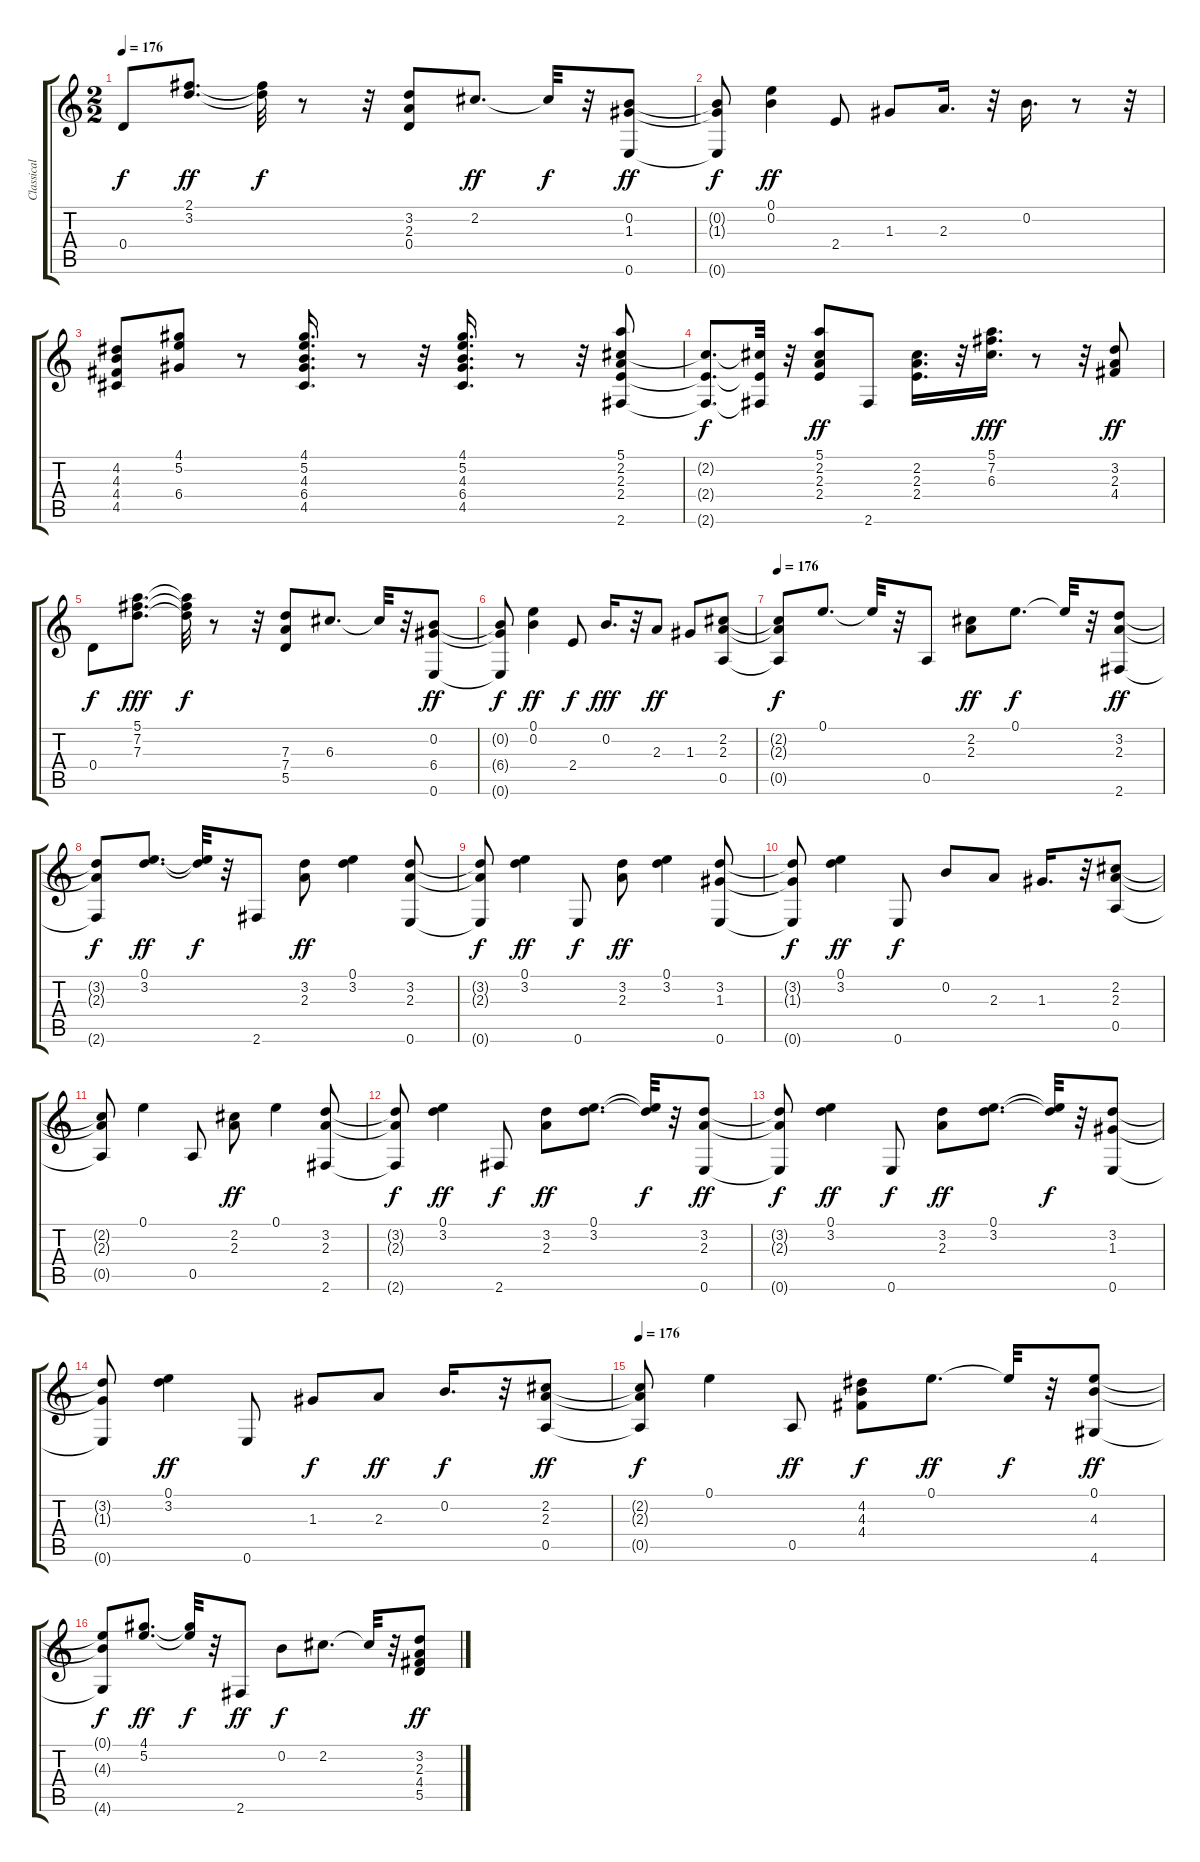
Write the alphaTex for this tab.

\track ("Classical Guitar" "Classical ") {instrument acousticguitarnylon}
\staff {score tabs}
\tuning (E4 B3 G3 D3 A2 E2) {hide}
\ts (2 2)
\tempo 176
\clef g2
\ks c
0.4.8{dy f} (2.1 3.2).8{d dy ff} (2.1{t} 3.2{t}).32{dy f} r.8 r.32 (3.2 2.3 0.4).8 2.2.8{d dy ff} 2.2{t}.32{dy f} r.32 (0.2 1.3 0.6).8{dy ff} |
(0.2{t} 1.3{t} 0.6{t}).8{dy f} (0.1 0.2).4{dy ff} 2.4.8 1.3.8 2.3.16{d} r.32 0.2.16{d} r.8 r.32 |
(4.2 4.3 4.4 4.5).8 (4.1 5.2 6.4).8 r.8 (4.1 5.2 4.3 6.4 4.5).16{d} r.8 r.32 (4.1 5.2 4.3 6.4 4.5).16{d} r.8 r.32 (5.1 2.2 2.3 2.4 2.6).8 |
(2.2{t} 2.4{t} 2.6{t}).8{d dy f} (2.2{t} 2.4{t} 2.6{t}).32 r.32 (5.1 2.2 2.3 2.4).8{dy ff} 2.6.8 (2.2 2.3 2.4).16{d} r.32 (5.1 7.2 6.3).16{d dy fff} r.8 r.32 (3.2 2.3 4.4).8{dy ff} |
0.4.8{dy f} (5.1 7.2 7.3).8{d dy fff} (5.1{t} 7.2{t} 7.3{t}).32{dy f} r.8 r.32 (7.3 7.4 5.5).8 6.3.8{d} 6.3{t}.32 r.32 (0.2 6.4 0.6).8{dy ff} |
(0.2{t} 6.4{t} 0.6{t}).8{dy f} (0.1 0.2).4{dy ff} 2.4.8{dy f} 0.2.16{d dy fff} r.32 2.3.8{dy ff} 1.3.8 (2.2 2.3 0.5).8 |
\tempo 176
(2.2{t} 2.3{t} 0.5{t}).8{dy f} 0.1.8{d} 0.1{t}.32 r.32 0.5.8 (2.2 2.3).8{dy ff} 0.1.8{d dy f} 0.1{t}.32 r.32 (3.2 2.3 2.6).8{dy ff} |
(3.2{t} 2.3{t} 2.6{t}).8{dy f} (0.1 3.2).8{d dy ff} (0.1{t} 3.2{t}).32{dy f} r.32 2.6.8 (3.2 2.3).8{dy ff} (0.1 3.2).4 (3.2 2.3 0.6).8 |
(3.2{t} 2.3{t} 0.6{t}).8{dy f} (0.1 3.2).4{dy ff} 0.6.8{dy f} (3.2 2.3).8{dy ff} (0.1 3.2).4 (3.2 1.3 0.6).8 |
(3.2{t} 1.3{t} 0.6{t}).8{dy f} (0.1 3.2).4{dy ff} 0.6.8{dy f} 0.2.8 2.3.8 1.3.16{d} r.32 (2.2 2.3 0.5).8 |
(2.2{t} 2.3{t} 0.5{t}).8 0.1.4 0.5.8 (2.2 2.3).8{dy ff} 0.1.4 (3.2 2.3 2.6).8 |
(3.2{t} 2.3{t} 2.6{t}).8{dy f} (0.1 3.2).4{dy ff} 2.6.8{dy f} (3.2 2.3).8{dy ff} (0.1 3.2).8{d} (0.1{t} 3.2{t}).32{dy f} r.32 (3.2 2.3 0.6).8{dy ff} |
(3.2{t} 2.3{t} 0.6{t}).8{dy f} (0.1 3.2).4{dy ff} 0.6.8{dy f} (3.2 2.3).8{dy ff} (0.1 3.2).8{d} (0.1{t} 3.2{t}).32{dy f} r.32 (3.2 1.3 0.6).8 |
(3.2{t} 1.3{t} 0.6{t}).8 (0.1 3.2).4{dy ff} 0.6.8 1.3.8{dy f} 2.3.8{dy ff} 0.2.16{d dy f} r.32 (2.2 2.3 0.5).8{dy ff} |
\tempo 176
(2.2{t} 2.3{t} 0.5{t}).8{dy f} 0.1.4 0.5.8{dy ff} (4.2 4.3 4.4).8{dy f} 0.1.8{d dy ff} 0.1{t}.32{dy f} r.32 (0.1 4.3 4.6).8{dy ff} |
(0.1{t} 4.3{t} 4.6{t}).8{dy f} (4.1 5.2).8{d dy ff} (4.1{t} 5.2{t}).32{dy f} r.32 2.6.8{dy ff} 0.2.8{dy f} 2.2.8{d} 2.2{t}.32 r.32 (3.2 2.3 4.4 5.5).8{dy ff}
